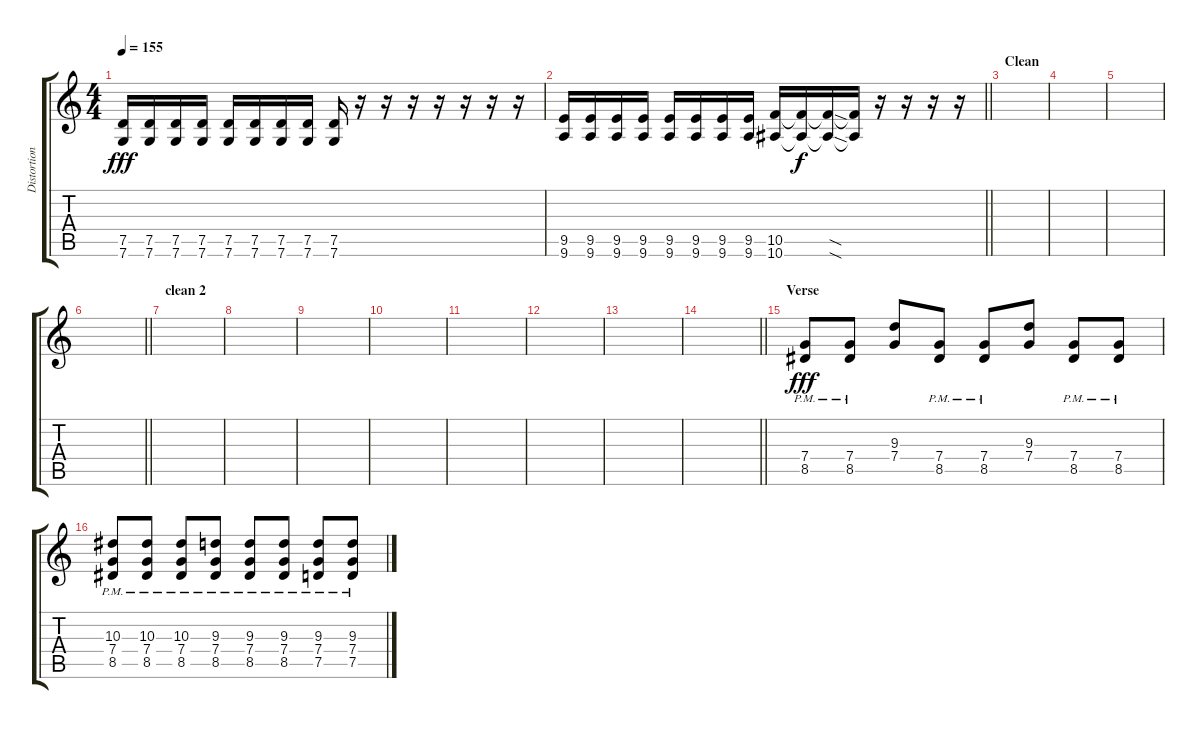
\track ("Distortion Right" "Distortion") {instrument overdrivenguitar}
\staff {score tabs}
\tuning (D4 A3 F3 C3 G2 C2) {hide}
\ts (4 4)
\tempo 155
\clef g2
\ks c
(7.5 7.6).16{dy fff} (7.5 7.6).16 (7.5 7.6).16 (7.5 7.6).16 (7.5 7.6).16 (7.5 7.6).16 (7.5 7.6).16 (7.5 7.6).16 (7.5 7.6).16 r.16 r.16 r.16 r.16 r.16 r.16 r.16 |
\barLineRight lightlight
(9.5 9.6).16 (9.5 9.6).16 (9.5 9.6).16 (9.5 9.6).16 (9.5 9.6).16 (9.5 9.6).16 (9.5 9.6).16 (9.5 9.6).16 (10.5 10.6).16 (10.5{t} 10.6{t}).16{dy f} (10.5{sod t} 10.6{sod t}).16 (10.5{t} 10.6{t}).16 r.16 r.16 r.16 r.16 |
\section ("" "Clean")
|
|
|
\barLineRight lightlight
|
\section ("" "clean 2")
|
|
|
|
|
|
|
\barLineRight lightlight
|
\section ("" "Verse")
(7.4{pm} 8.5{pm}).8{dy fff} (7.4{pm} 8.5{pm}).8 (9.3 7.4).8 (7.4{pm} 8.5{pm}).8 (7.4{pm} 8.5{pm}).8 (9.3 7.4).8 (7.4{pm} 8.5{pm}).8 (7.4{pm} 8.5{pm}).8 |
(10.3{pm} 7.4{pm} 8.5{pm}).8 (10.3{pm} 7.4{pm} 8.5{pm}).8 (10.3{pm} 7.4{pm} 8.5{pm}).8 (9.3{pm} 7.4{pm} 8.5{pm}).8 (9.3{pm} 7.4{pm} 8.5{pm}).8 (9.3{pm} 7.4{pm} 8.5{pm}).8 (9.3{pm} 7.4{pm} 7.5{pm}).8 (9.3{pm} 7.4{pm} 7.5{pm}).8
